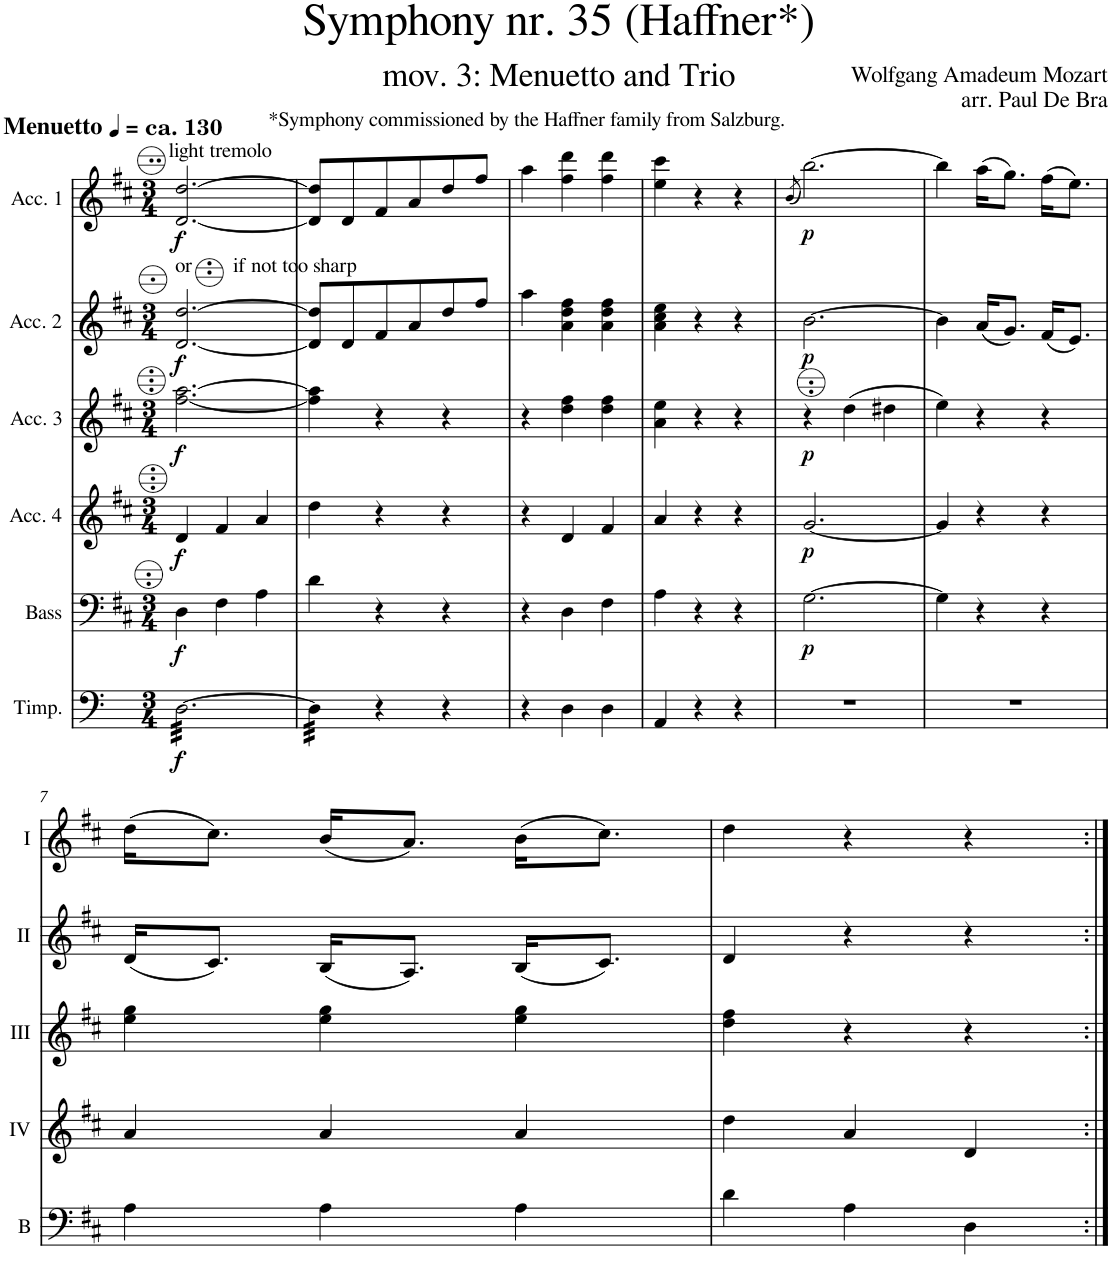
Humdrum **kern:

**kern	**dynam	**kern	**dynam	**kern	**dynam	**kern	**dynam	**kern	**dynam	**kern	**dynam
*part6	*part6	*part5	*part5	*part4	*part4	*part3	*part3	*part2	*part2	*part1	*part1
*staff6	*staff6	*staff5	*staff5	*staff4	*staff4	*staff3	*staff3	*staff2	*staff2	*staff1	*staff1
*I"Timp.	*	*I"Bass	*	*I"Acc. 4	*	*I"Acc. 3	*	*I"Acc. 2	*	*I"Acc. 1	*
*I'T	*	*I'B	*	*	*	*	*	*	*	*	*
*clefF4	*	*clefF4	*	*clefG2	*	*clefG2	*	*clefG2	*	*clefG2	*
*	*	*Trd7c12	*	*Trd7c12	*	*Trd7c12	*	*	*	*	*
*k[]	*	*k[f#c#]	*	*k[f#c#]	*	*k[f#c#]	*	*k[f#c#]	*	*k[f#c#]	*
*M3/4	*	*M3/4	*	*M3/4	*	*M3/4	*	*M3/4	*	*M3/4	*
=1	=1	=1	=1	=1	=1	=1	=1	=1	=1	=1	=1
!	!	!	!	!	!	!	!	!	!	!LO:TX:a:B:t=ca. 130	!
!	!	!	!	!	!	!	!	!	!	!LO:TX:a:B:t=Menuetto	!
!	!	!	!	!	!	!	!	!	!	!LO:TX:a:t=light tremolo	!
!	!	!	!	!	!	!	!	!	!	!LO:TX:a:t=*Symphony commissioned by the Haffner family from Salzburg.	!
!	!	!	!	!	!	!	!	!LO:TX:a:t=or        if not too sharp	!	!	!
!	!LO:DY:b	!	!LO:DY:b	!	!LO:DY:b	!	!LO:DY:b	!	!LO:DY:b	!	!LO:DY:b
*tremolo	*	*	*	*	*	*	*	*	*	*	*
[32D\LLL	f	4D\	f	4d/	f	[2.ff#\ [2.aa\	f	[2.d/ [2.dd/	f	[2.d/ [2.dd/	f
32D\	.	.	.	.	.	.	.	.	.	.	.
32D\	.	.	.	.	.	.	.	.	.	.	.
32D\	.	.	.	.	.	.	.	.	.	.	.
32D\	.	.	.	.	.	.	.	.	.	.	.
32D\	.	.	.	.	.	.	.	.	.	.	.
32D\	.	.	.	.	.	.	.	.	.	.	.
32D\	.	.	.	.	.	.	.	.	.	.	.
32D\	.	4F#\	.	4f#/	.	.	.	.	.	.	.
32D\	.	.	.	.	.	.	.	.	.	.	.
32D\	.	.	.	.	.	.	.	.	.	.	.
32D\	.	.	.	.	.	.	.	.	.	.	.
32D\	.	.	.	.	.	.	.	.	.	.	.
32D\	.	.	.	.	.	.	.	.	.	.	.
32D\	.	.	.	.	.	.	.	.	.	.	.
32D\	.	.	.	.	.	.	.	.	.	.	.
32D\	.	4A\	.	4a/	.	.	.	.	.	.	.
32D\	.	.	.	.	.	.	.	.	.	.	.
32D\	.	.	.	.	.	.	.	.	.	.	.
32D\	.	.	.	.	.	.	.	.	.	.	.
32D\	.	.	.	.	.	.	.	.	.	.	.
32D\	.	.	.	.	.	.	.	.	.	.	.
32D\	.	.	.	.	.	.	.	.	.	.	.
32D\JJJ	.	.	.	.	.	.	.	.	.	.	.
=2	=2	=2	=2	=2	=2	=2	=2	=2	=2	=2	=2
32D\]LLL	.	4d\	.	4dd\	.	4ff#\] 4aa\]	.	8d/] 8dd/]L	.	8d/] 8dd/]L	.
32D\	.	.	.	.	.	.	.	.	.	.	.
32D\	.	.	.	.	.	.	.	.	.	.	.
32D\	.	.	.	.	.	.	.	.	.	.	.
32D\	.	.	.	.	.	.	.	8d/	.	8d/	.
32D\	.	.	.	.	.	.	.	.	.	.	.
32D\	.	.	.	.	.	.	.	.	.	.	.
32D\JJJ	.	.	.	.	.	.	.	.	.	.	.
*Xtremolo	*	*	*	*	*	*	*	*	*	*	*
4r	.	4r	.	4r	.	4r	.	8f#/	.	8f#/	.
.	.	.	.	.	.	.	.	8a/	.	8a/	.
4r	.	4r	.	4r	.	4r	.	8dd/	.	8dd/	.
.	.	.	.	.	.	.	.	8ff#/J	.	8ff#/J	.
=3	=3	=3	=3	=3	=3	=3	=3	=3	=3	=3	=3
4r	.	4r	.	4r	.	4r	.	4aa\	.	4aa\	.
4D\	.	4D\	.	4d/	.	4dd\ 4ff#\	.	4a\ 4dd\ 4ff#\	.	4ff#\ 4ddd\	.
4D\	.	4F#\	.	4f#/	.	4dd\ 4ff#\	.	4a\ 4dd\ 4ff#\	.	4ff#\ 4ddd\	.
=4	=4	=4	=4	=4	=4	=4	=4	=4	=4	=4	=4
4AA/	.	4A\	.	4a/	.	4a\ 4ee\	.	4a\ 4cc#\ 4ee\	.	4ee\ 4ccc#\	.
4r	.	4r	.	4r	.	4r	.	4r	.	4r	.
4r	.	4r	.	4r	.	4r	.	4r	.	4r	.
=5	=5	=5	=5	=5	=5	=5	=5	=5	=5	=5	=5
.	.	.	.	.	.	.	.	.	.	(8qb/	.
!	!	!	!LO:DY:b	!	!LO:DY:b	!	!LO:DY:b	!	!LO:DY:b	!	!LO:DY:b
2.r	.	[2.G\	p	[2.g/	p	4r	p	[2.b\	p	[2.bb\)	p
.	.	.	.	.	.	(4dd\	.	.	.	.	.
.	.	.	.	.	.	4dd#X\	.	.	.	.	.
=6	=6	=6	=6	=6	=6	=6	=6	=6	=6	=6	=6
2.r	.	4G\]	.	4g/]	.	4ee\)	.	4b\]	.	4bb\]	.
.	.	4r	.	4r	.	4r	.	(16a/KL	.	(16aa\KL	.
.	.	.	.	.	.	.	.	8.g/J)	.	8.gg\J)	.
.	.	4r	.	4r	.	4r	.	(16f#/KL	.	(16ff#\KL	.
.	.	.	.	.	.	.	.	8.e/J)	.	8.ee\J)	.
!!LO:LB:g=z
=7	=7	=7	=7	=7	=7	=7	=7	=7	=7	=7	=7
2.r	.	4A\	.	4a/	.	4ee\ 4gg\	.	(16d/KL	.	(16dd\KL	.
.	.	.	.	.	.	.	.	8.c#/J)	.	8.cc#\J)	.
.	.	4A\	.	4a/	.	4ee\ 4gg\	.	(16B/KL	.	(16b/KL	.
.	.	.	.	.	.	.	.	8.A/J)	.	8.a/J)	.
.	.	4A\	.	4a/	.	4ee\ 4gg\	.	(16B/KL	.	(16b\KL	.
.	.	.	.	.	.	.	.	8.c#/J)	.	8.cc#\J)	.
=8	=8	=8	=8	=8	=8	=8	=8	=8	=8	=8	=8
2.r	.	4d\	.	4dd\	.	4dd\ 4ff#\	.	4d/	.	4dd\	.
.	.	4A\	.	4a/	.	4r	.	4r	.	4r	.
.	.	4D\	.	4d/	.	4r	.	4r	.	4r	.
=:|!	=:|!	=:|!	=:|!	=:|!	=:|!	=:|!	=:|!	=:|!	=:|!	=:|!	=:|!
*-	*-	*-	*-	*-	*-	*-	*-	*-	*-	*-	*-
